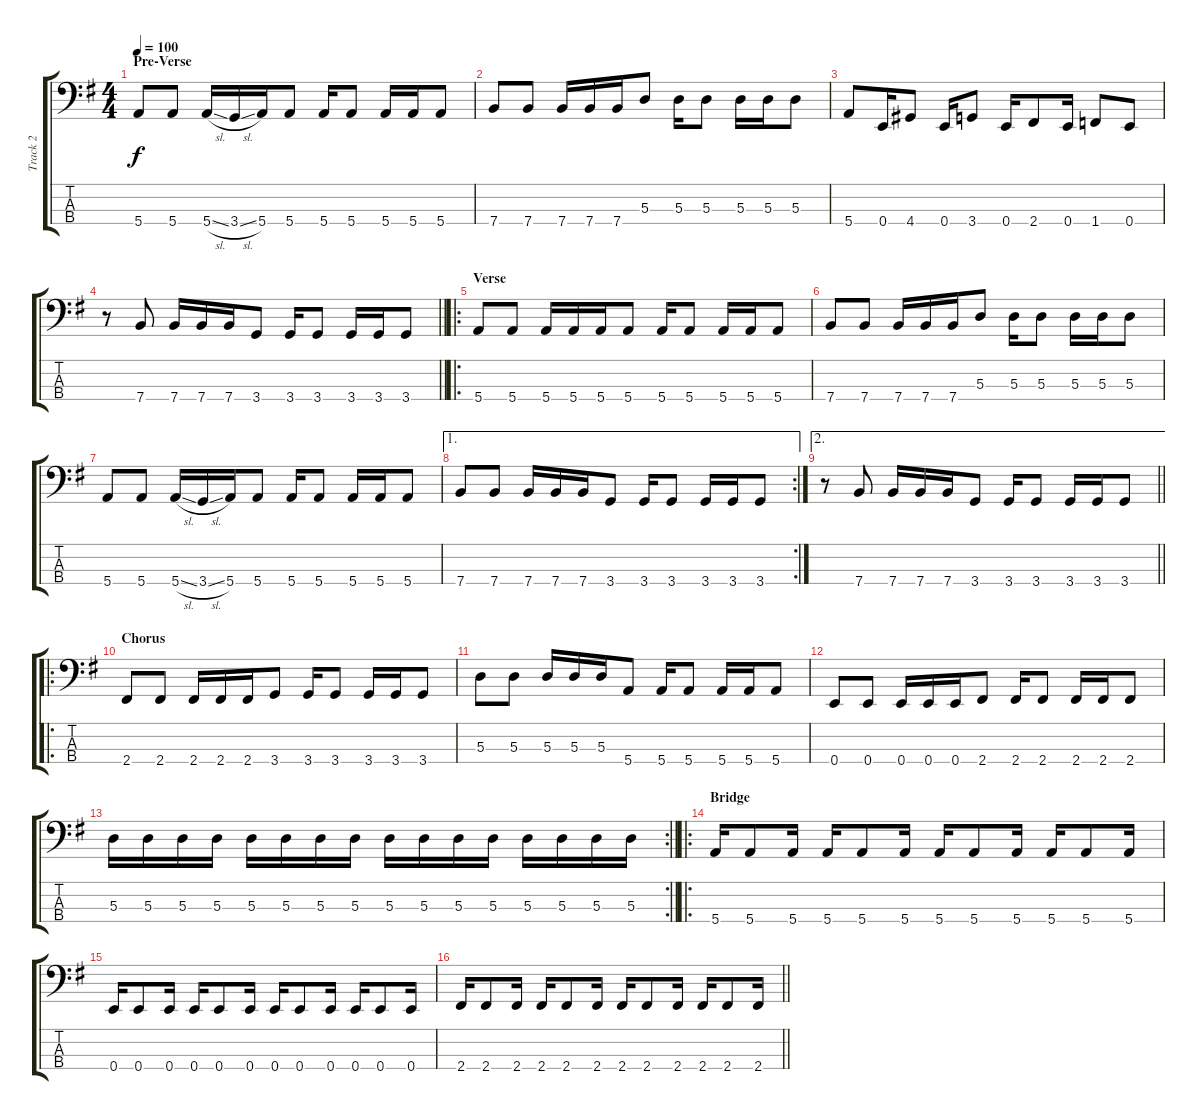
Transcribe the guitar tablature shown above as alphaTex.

\track ("Track 2" "Track 2") {instrument electricbassfinger}
\staff {score tabs}
\tuning (G2 D2 A1 E1) {hide}
\ts (4 4)
\section ("" "Pre-Verse")
\tempo 100
\clef f4
\ks g
5.4.8{dy f} 5.4.8 5.4{sl}.16 3.4{sl}.16 5.4.16 5.4.8 5.4.16 5.4.8 5.4.16 5.4.16 5.4.8 |
7.4.8 7.4.8 7.4.16 7.4.16 7.4.16 5.3.8 5.3.16 5.3.8 5.3.16 5.3.16 5.3.8 |
5.4.8 0.4.16 4.4.8 0.4.16 3.4.8 0.4.16 2.4.8 0.4.16 1.4.8 0.4.8 |
\barLineRight lightlight
r.8 7.4.8 7.4.16 7.4.16 7.4.16 3.4.8 3.4.16 3.4.8 3.4.16 3.4.16 3.4.8 |
\ro
\section ("" "Verse")
5.4.8 5.4.8 5.4.16 5.4.16 5.4.16 5.4.8 5.4.16 5.4.8 5.4.16 5.4.16 5.4.8 |
7.4.8 7.4.8 7.4.16 7.4.16 7.4.16 5.3.8 5.3.16 5.3.8 5.3.16 5.3.16 5.3.8 |
5.4.8 5.4.8 5.4{sl}.16 3.4{sl}.16 5.4.16 5.4.8 5.4.16 5.4.8 5.4.16 5.4.16 5.4.8 |
\ae 1
\rc 2
7.4.8 7.4.8 7.4.16 7.4.16 7.4.16 3.4.8 3.4.16 3.4.8 3.4.16 3.4.16 3.4.8 |
\ae 2
\barLineRight lightlight
r.8 7.4.8 7.4.16 7.4.16 7.4.16 3.4.8 3.4.16 3.4.8 3.4.16 3.4.16 3.4.8 |
\ro
\section ("" "Chorus")
2.4.8 2.4.8 2.4.16 2.4.16 2.4.16 3.4.8 3.4.16 3.4.8 3.4.16 3.4.16 3.4.8 |
5.3.8 5.3.8 5.3.16 5.3.16 5.3.16 5.4.8 5.4.16 5.4.8 5.4.16 5.4.16 5.4.8 |
0.4.8 0.4.8 0.4.16 0.4.16 0.4.16 2.4.8 2.4.16 2.4.8 2.4.16 2.4.16 2.4.8 |
\rc 2
\barLineRight lightlight
5.3.16 5.3.16 5.3.16 5.3.16 5.3.16 5.3.16 5.3.16 5.3.16 5.3.16 5.3.16 5.3.16 5.3.16 5.3.16 5.3.16 5.3.16 5.3.16 |
\ro
\section ("" "Bridge")
5.4.16 5.4.8 5.4.16 5.4.16 5.4.8 5.4.16 5.4.16 5.4.8 5.4.16 5.4.16 5.4.8 5.4.16 |
0.4.16 0.4.8 0.4.16 0.4.16 0.4.8 0.4.16 0.4.16 0.4.8 0.4.16 0.4.16 0.4.8 0.4.16 |
\barLineRight lightlight
2.4.16 2.4.8 2.4.16 2.4.16 2.4.8 2.4.16 2.4.16 2.4.8 2.4.16 2.4.16 2.4.8 2.4.16
